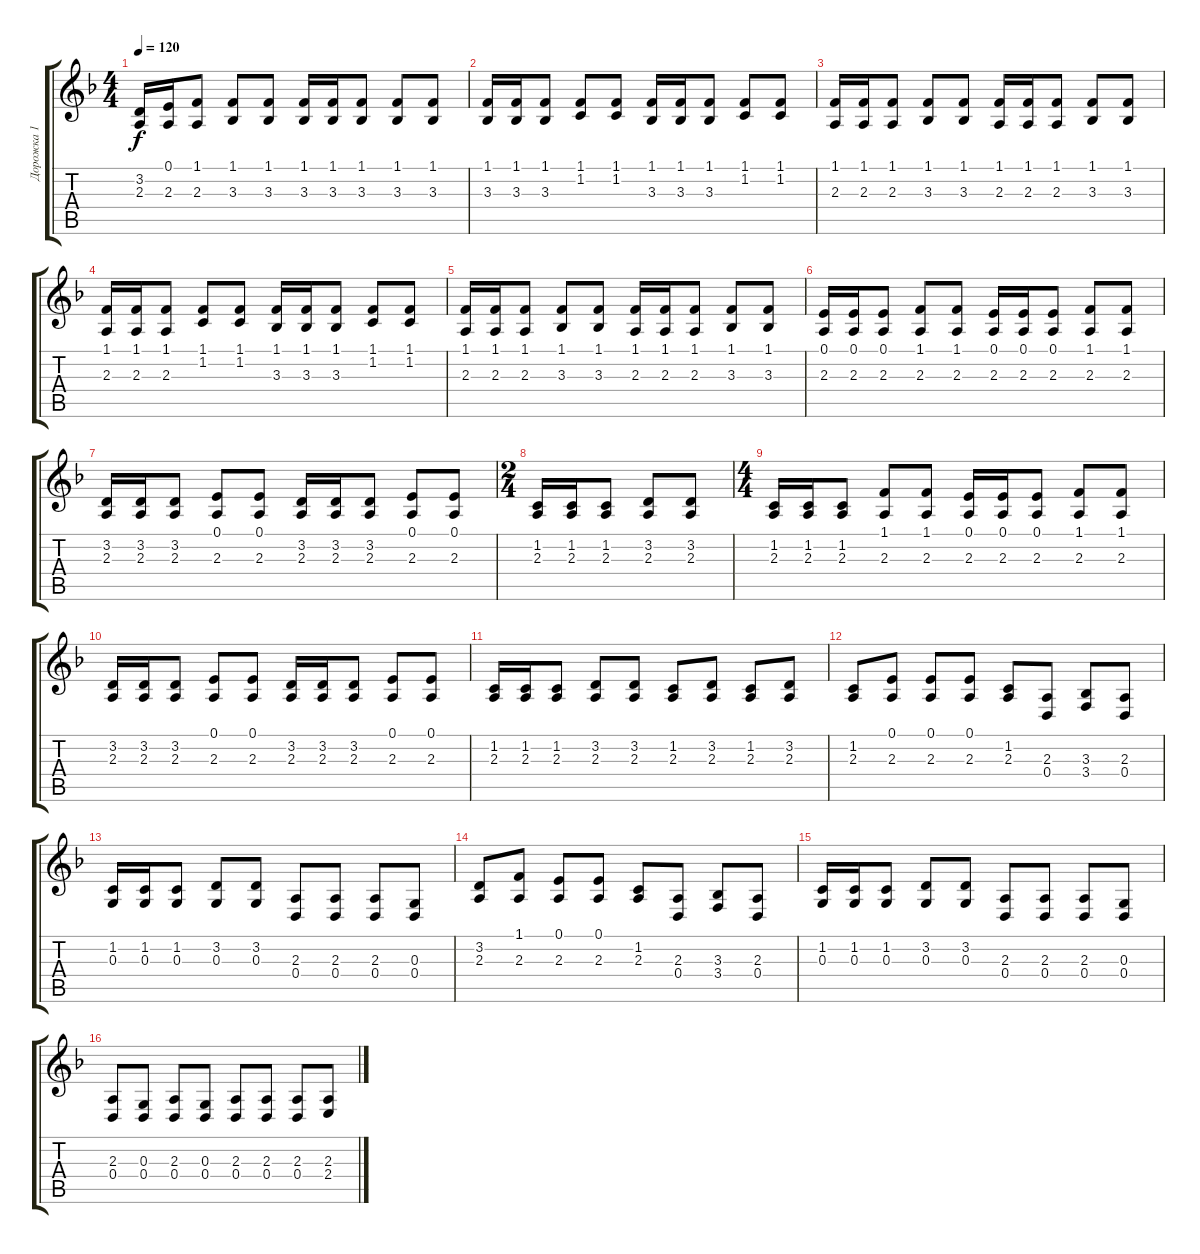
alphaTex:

\track ("Дорожка 1" "Дорожка 1") {instrument acousticgrandpiano}
\staff {score tabs}
\tuning (E4 B3 G3 D3 A2 E2) {hide}
\ts (4 4)
\tempo 120
\clef g2
\ks f
(3.2 2.3).16{dy f} (0.1 2.3).16 (1.1 2.3).8 (1.1 3.3).8 (1.1 3.3).8 (1.1 3.3).16 (1.1 3.3).16 (1.1 3.3).8 (1.1 3.3).8 (1.1 3.3).8 |
(1.1 3.3).16 (1.1 3.3).16 (1.1 3.3).8 (1.1 1.2).8 (1.1 1.2).8 (1.1 3.3).16 (1.1 3.3).16 (1.1 3.3).8 (1.1 1.2).8 (1.1 1.2).8 |
(1.1 2.3).16 (1.1 2.3).16 (1.1 2.3).8 (1.1 3.3).8 (1.1 3.3).8 (1.1 2.3).16 (1.1 2.3).16 (1.1 2.3).8 (1.1 3.3).8 (1.1 3.3).8 |
(1.1 2.3).16 (1.1 2.3).16 (1.1 2.3).8 (1.1 1.2).8 (1.1 1.2).8 (1.1 3.3).16 (1.1 3.3).16 (1.1 3.3).8 (1.1 1.2).8 (1.1 1.2).8 |
(1.1 2.3).16 (1.1 2.3).16 (1.1 2.3).8 (1.1 3.3).8 (1.1 3.3).8 (1.1 2.3).16 (1.1 2.3).16 (1.1 2.3).8 (1.1 3.3).8 (1.1 3.3).8 |
(0.1 2.3).16 (0.1 2.3).16 (0.1 2.3).8 (1.1 2.3).8 (1.1 2.3).8 (0.1 2.3).16 (0.1 2.3).16 (0.1 2.3).8 (1.1 2.3).8 (1.1 2.3).8 |
(3.2 2.3).16 (3.2 2.3).16 (3.2 2.3).8 (0.1 2.3).8 (0.1 2.3).8 (3.2 2.3).16 (3.2 2.3).16 (3.2 2.3).8 (0.1 2.3).8 (0.1 2.3).8 |
\ts (2 4)
(1.2 2.3).16 (1.2 2.3).16 (1.2 2.3).8 (3.2 2.3).8 (3.2 2.3).8 |
\ts (4 4)
(1.2 2.3).16 (1.2 2.3).16 (1.2 2.3).8 (1.1 2.3).8 (1.1 2.3).8 (0.1 2.3).16 (0.1 2.3).16 (0.1 2.3).8 (1.1 2.3).8 (1.1 2.3).8 |
(3.2 2.3).16 (3.2 2.3).16 (3.2 2.3).8 (0.1 2.3).8 (0.1 2.3).8 (3.2 2.3).16 (3.2 2.3).16 (3.2 2.3).8 (0.1 2.3).8 (0.1 2.3).8 |
(1.2 2.3).16 (1.2 2.3).16 (1.2 2.3).8 (3.2 2.3).8 (3.2 2.3).8 (1.2 2.3).8 (3.2 2.3).8 (1.2 2.3).8 (3.2 2.3).8 |
(1.2 2.3).8 (0.1 2.3).8 (0.1 2.3).8 (0.1 2.3).8 (1.2 2.3).8 (2.3 0.4).8 (3.3 3.4).8 (2.3 0.4).8 |
(1.2 0.3).16 (1.2 0.3).16 (1.2 0.3).8 (3.2 0.3).8 (3.2 0.3).8 (2.3 0.4).8 (2.3 0.4).8 (2.3 0.4).8 (0.3 0.4).8 |
(3.2 2.3).8 (1.1 2.3).8 (0.1 2.3).8 (0.1 2.3).8 (1.2 2.3).8 (2.3 0.4).8 (3.3 3.4).8 (2.3 0.4).8 |
(1.2 0.3).16 (1.2 0.3).16 (1.2 0.3).8 (3.2 0.3).8 (3.2 0.3).8 (2.3 0.4).8 (2.3 0.4).8 (2.3 0.4).8 (0.3 0.4).8 |
(2.3 0.4).8 (0.3 0.4).8 (2.3 0.4).8 (0.3 0.4).8 (2.3 0.4).8 (2.3 0.4).8 (2.3 0.4).8 (2.3 2.4).8
